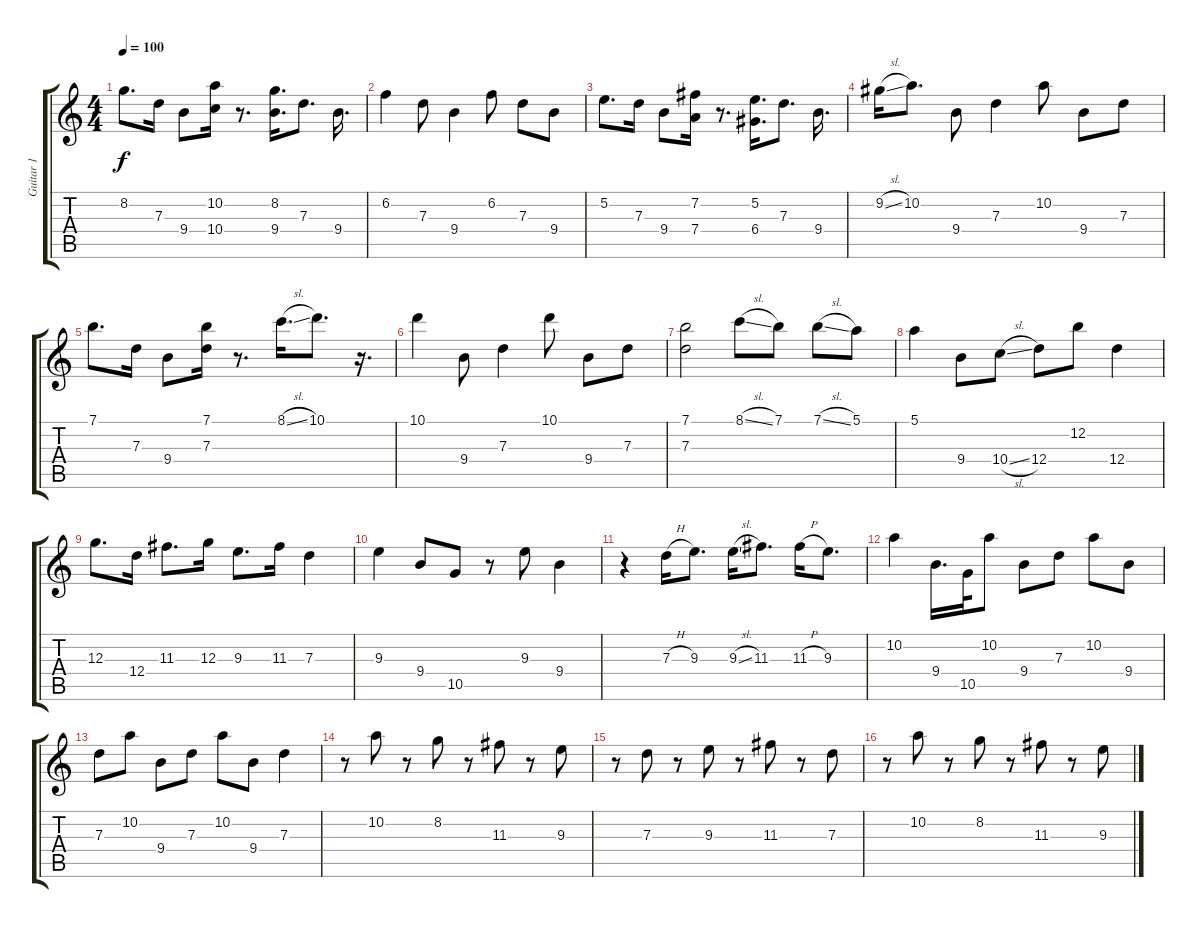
\track ("Guitar 1" "Guitar 1") {instrument acousticguitarsteel}
\staff {score tabs}
\tuning (E4 B3 G3 D3 A2 E2) {hide}
\ts (4 4)
\tempo 100
\clef g2
\ks c
8.2.8{d dy f instrument acousticguitarsteel} 7.3.16 9.4.8 (10.2 10.4).16 r.8{d} (8.2 9.4).16{d} 7.3.8{d} 9.4.16{d} |
6.2.4 7.3.8 9.4.4 6.2.8 7.3.8 9.4.8 |
5.2.8{d} 7.3.16 9.4.8 (7.2 7.4).16 r.8{d} (5.2 6.4).16{d} 7.3.8{d} 9.4.16{d} |
9.2{sl}.16 10.2.8{d} 9.4.8 7.3.4 10.2.8 9.4.8 7.3.8 |
7.1.8{d} 7.3.16 9.4.8 (7.1 7.3).16 r.8{d} 8.1{sl}.16{d} 10.1.8{d} r.16{d} |
10.1.4 9.4.8 7.3.4 10.1.8 9.4.8 7.3.8 |
(7.1 7.3).2 8.1{sl}.8 7.1.8 7.1{sl}.8 5.1.8 |
5.1.4 9.4.8 10.4{sl}.8 12.4.8 12.2.8 12.4.4 |
12.3.8{d} 12.4.16 11.3.8{d} 12.3.16 9.3.8{d} 11.3.16 7.3.4 |
9.3.4 9.4.8 10.5.8 r.8 9.3.8 9.4.4 |
r.4 7.3{h}.16 9.3.8{d} 9.3{sl}.16 11.3.8{d} 11.3{h}.16 9.3.8{d} |
10.2.4 9.4.16{d} 10.5.32 10.2.8 9.4.8 7.3.8 10.2.8 9.4.8 |
7.3.8 10.2.8 9.4.8 7.3.8 10.2.8 9.4.8 7.3.4 |
r.8 10.2.8 r.8 8.2.8 r.8 11.3.8 r.8 9.3.8 |
r.8 7.3.8 r.8 9.3.8 r.8 11.3.8 r.8 7.3.8 |
r.8 10.2.8 r.8 8.2.8 r.8 11.3.8 r.8 9.3.8
